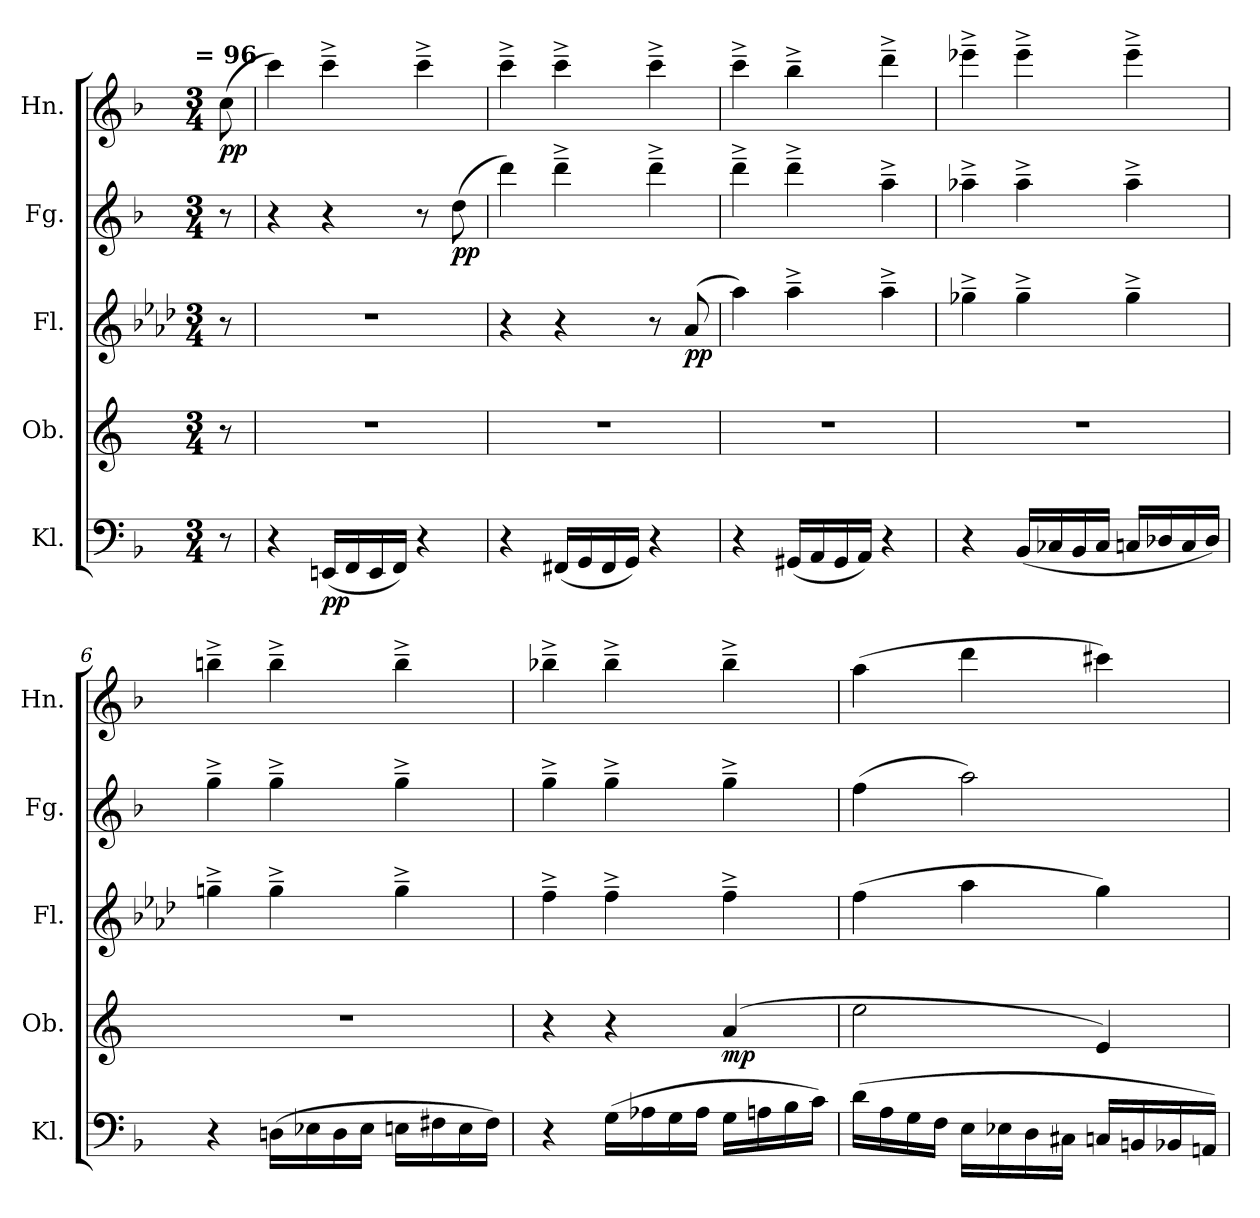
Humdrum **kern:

**kern	**dynam	**kern	**dynam	**kern	**dynam	**kern	**dynam	**kern	**dynam
*part5	*part5	*part4	*part4	*part3	*part3	*part2	*part2	*part1	*part1
*staff5	*staff5	*staff4	*staff4	*staff3	*staff3	*staff2	*staff2	*staff1	*staff1
*I"Kl.	*	*I"Ob.	*	*I"Fl.	*	*I"Fg.	*	*I"Hn.	*
*I'Kl.	*	*I'Ob.	*	*I'Fl.	*	*I'Fg.	*	*I'Hn.	*
*clefF4	*	*clefG2	*	*clefG2	*	*clefG2	*	*clefG2	*
*	*	*ITrd4c7	*	*ITrd2c3	*	*	*	*	*
*k[b-]	*	*k[b-]	*	*k[b-]	*	*k[b-]	*	*k[b-]	*
*d:	*	*	*	*d:	*	*d:	*	*d:	*
!!LO:TX:omd:t= = 96
*M3/4	*	*M3/4	*	*M3/4	*	*M3/4	*	*M3/4	*
*MM96	*	*MM96	*	*MM96	*	*MM96	*	*MM96	*
=1	=1	=1	=1	=1	=1	=1	=1	=1	=1
!	!	!	!	!	!	!	!	!	!LO:DY:b
8r	.	8r	.	8r	.	8r	.	(>8cc\	pp
=2	=2	=2	=2	=2	=2	=2	=2	=2	=2
4r	.	2.r	.	2.r	.	4r	.	4ccc\)	.
!	!LO:DY:b	!	!	!	!	!	!	!	!
(<16EEn/LL	pp	.	.	.	.	4r	.	4ccc~^\	.
16FF/	.	.	.	.	.	.	.	.	.
16EE/	.	.	.	.	.	.	.	.	.
16FF/JJ)	.	.	.	.	.	.	.	.	.
4r	.	.	.	.	.	8r	.	4ccc~^\	.
!	!	!	!	!	!	!	!LO:DY:b	!	!
.	.	.	.	.	.	(>8dd\	pp	.	.
=3	=3	=3	=3	=3	=3	=3	=3	=3	=3
4r	.	2.r	.	4r	.	4ddd\)	.	4ccc~^\	.
(<16FF#X/LL	.	.	.	4r	.	4ddd~^\	.	4ccc~^\	.
16GG/	.	.	.	.	.	.	.	.	.
16FF#/	.	.	.	.	.	.	.	.	.
16GG/JJ)	.	.	.	.	.	.	.	.	.
4r	.	.	.	8r	.	4ddd~^\	.	4ccc~^\	.
!	!	!	!	!	!LO:DY:b	!	!	!	!
.	.	.	.	(>8f/	pp	.	.	.	.
=4	=4	=4	=4	=4	=4	=4	=4	=4	=4
4r	.	2.r	.	4ff\)	.	4ddd~^\	.	4ccc~^\	.
(<16GG#X/LL	.	.	.	4ff~^\	.	4ddd~^\	.	4bb-~^\	.
16AA/	.	.	.	.	.	.	.	.	.
16GG#/	.	.	.	.	.	.	.	.	.
16AA/JJ)	.	.	.	.	.	.	.	.	.
4r	.	.	.	4ff~^\	.	4aa~^\	.	4ddd~^\	.
=5	=5	=5	=5	=5	=5	=5	=5	=5	=5
4r	.	2.r	.	4ee-X~^\	.	4aa-X~^\	.	4eee-X~^\	.
(<16BB-/LL	.	.	.	4ee-~^\	.	4aa-~^\	.	4eee-~^\	.
16C-X/	.	.	.	.	.	.	.	.	.
16BB-/	.	.	.	.	.	.	.	.	.
16C-/JJ	.	.	.	.	.	.	.	.	.
16Cn/LL	.	.	.	4ee-~^\	.	4aa-~^\	.	4eee-~^\	.
16D-X/	.	.	.	.	.	.	.	.	.
16C/	.	.	.	.	.	.	.	.	.
16D-/JJ)	.	.	.	.	.	.	.	.	.
=6	=6	=6	=6	=6	=6	=6	=6	=6	=6
4r	.	2.r	.	4een~^\	.	4gg~^\	.	4bbn~^\	.
(>16Dn\LL	.	.	.	4ee~^\	.	4gg~^\	.	4bb~^\	.
16E-X\	.	.	.	.	.	.	.	.	.
16D\	.	.	.	.	.	.	.	.	.
16E-\JJ	.	.	.	.	.	.	.	.	.
16En\LL	.	.	.	4ee~^\	.	4gg~^\	.	4bb~^\	.
16F#X\	.	.	.	.	.	.	.	.	.
16E\	.	.	.	.	.	.	.	.	.
16F#\JJ)	.	.	.	.	.	.	.	.	.
=7	=7	=7	=7	=7	=7	=7	=7	=7	=7
4r	.	4r	.	4dd~^\	.	4gg~^\	.	4bb-X~^\	.
(>16G\LL	.	4r	.	4dd~^\	.	4gg~^\	.	4bb-~^\	.
16A-X\	.	.	.	.	.	.	.	.	.
16G\	.	.	.	.	.	.	.	.	.
16A-\JJ	.	.	.	.	.	.	.	.	.
!	!	!	!LO:DY:b	!	!	!	!	!	!
16G\LL	.	(>4d/	mp	4dd~^\	.	4gg~^\	.	4bb-~^\	.
16An\	.	.	.	.	.	.	.	.	.
16B-\	.	.	.	.	.	.	.	.	.
16c\JJ)	.	.	.	.	.	.	.	.	.
=8	=8	=8	=8	=8	=8	=8	=8	=8	=8
(>16d\LL	.	2a\	.	(>4dd\	.	(>4ff\	.	(>4aa\	.
16A\	.	.	.	.	.	.	.	.	.
16G\	.	.	.	.	.	.	.	.	.
16F\JJ	.	.	.	.	.	.	.	.	.
16E\LL	.	.	.	4ff\	.	2aa\)	.	4ddd\	.
16E-X\	.	.	.	.	.	.	.	.	.
16D\	.	.	.	.	.	.	.	.	.
16C#X\JJ	.	.	.	.	.	.	.	.	.
16Cn/LL	.	4A/)	.	4ee\)	.	.	.	4ccc#X\)	.
16BBn/	.	.	.	.	.	.	.	.	.
16BB-X/	.	.	.	.	.	.	.	.	.
16AAn/JJ)	.	.	.	.	.	.	.	.	.
=	=	=	=	=	=	=	=	=	=
*-	*-	*-	*-	*-	*-	*-	*-	*-	*-
